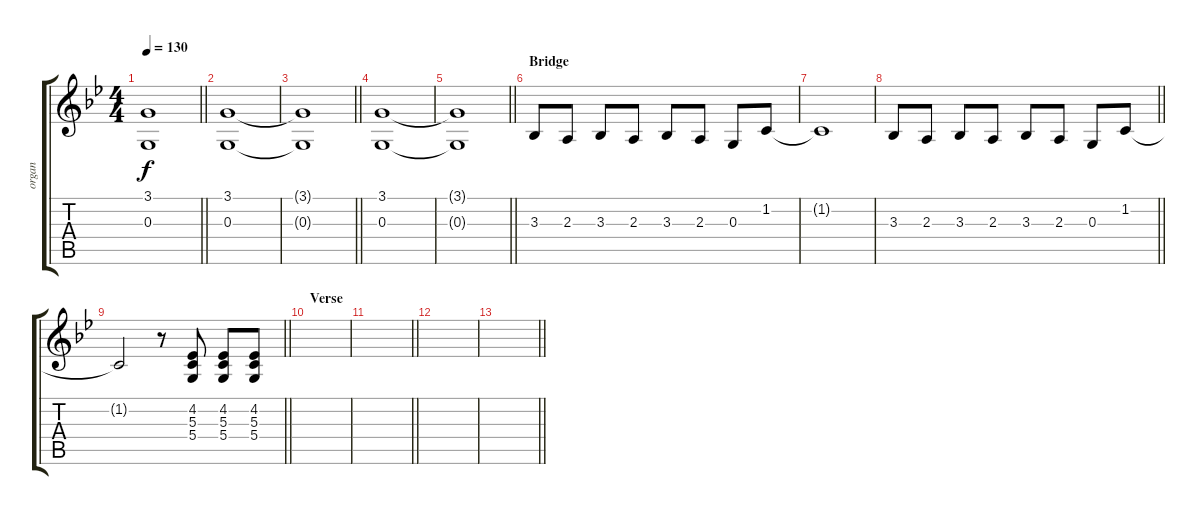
\track ("organ" "organ") {instrument churchorgan}
\staff {score tabs}
\tuning (E4 B3 G3 D3 A2 E2) {hide}
\ts (4 4)
\tempo 130
\clef g2
\barLineRight lightlight
\ks bb
(3.1{t} 0.3{t}).1{dy f} |
(3.1 0.3).1 |
\barLineRight lightlight
(3.1{t} 0.3{t}).1 |
(3.1 0.3).1 |
\barLineRight lightlight
(3.1{t} 0.3{t}).1 |
\section ("" "Bridge")
3.3.8 2.3.8 3.3.8 2.3.8 3.3.8 2.3.8 0.3.8 1.2.8 |
1.2{t}.1 |
\barLineRight lightlight
3.3.8 2.3.8 3.3.8 2.3.8 3.3.8 2.3.8 0.3.8 1.2.8 |
\barLineRight lightlight
1.2{t}.2 r.8 (4.2 5.3 5.4).8 (4.2 5.3 5.4).8 (4.2 5.3 5.4).8 |
\section ("" "Verse")
|
\barLineRight lightlight
|
|
\barLineRight lightlight
